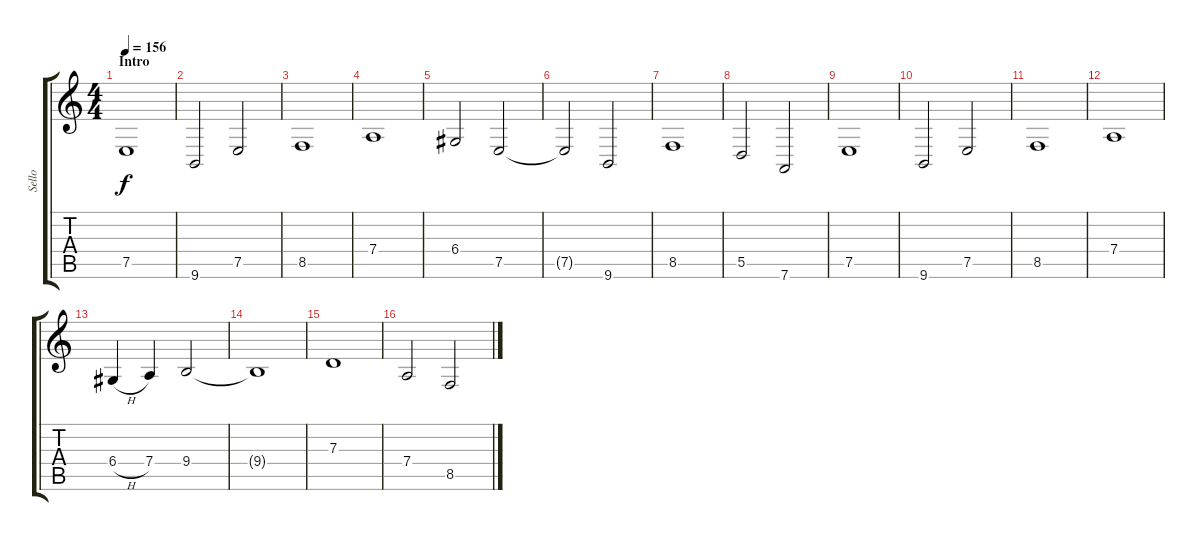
\track ("Sello" "Sello") {instrument cello}
\staff {score tabs}
\tuning (E4 B3 G3 D3 A2 D2) {hide}
\ts (4 4)
\section ("" "Intro")
\tempo 156
\clef g2
\ks c
7.5.1{dy f instrument cello} |
9.6.2 7.5.2 |
8.5.1 |
7.4.1 |
6.4.2 7.5.2 |
7.5{t}.2 9.6.2 |
8.5.1 |
5.5.2 7.6.2 |
7.5.1 |
9.6.2 7.5.2 |
8.5.1 |
7.4.1 |
6.4{h}.4 7.4.4 9.4.2 |
9.4{t}.1 |
7.3.1 |
7.4.2 8.5.2
